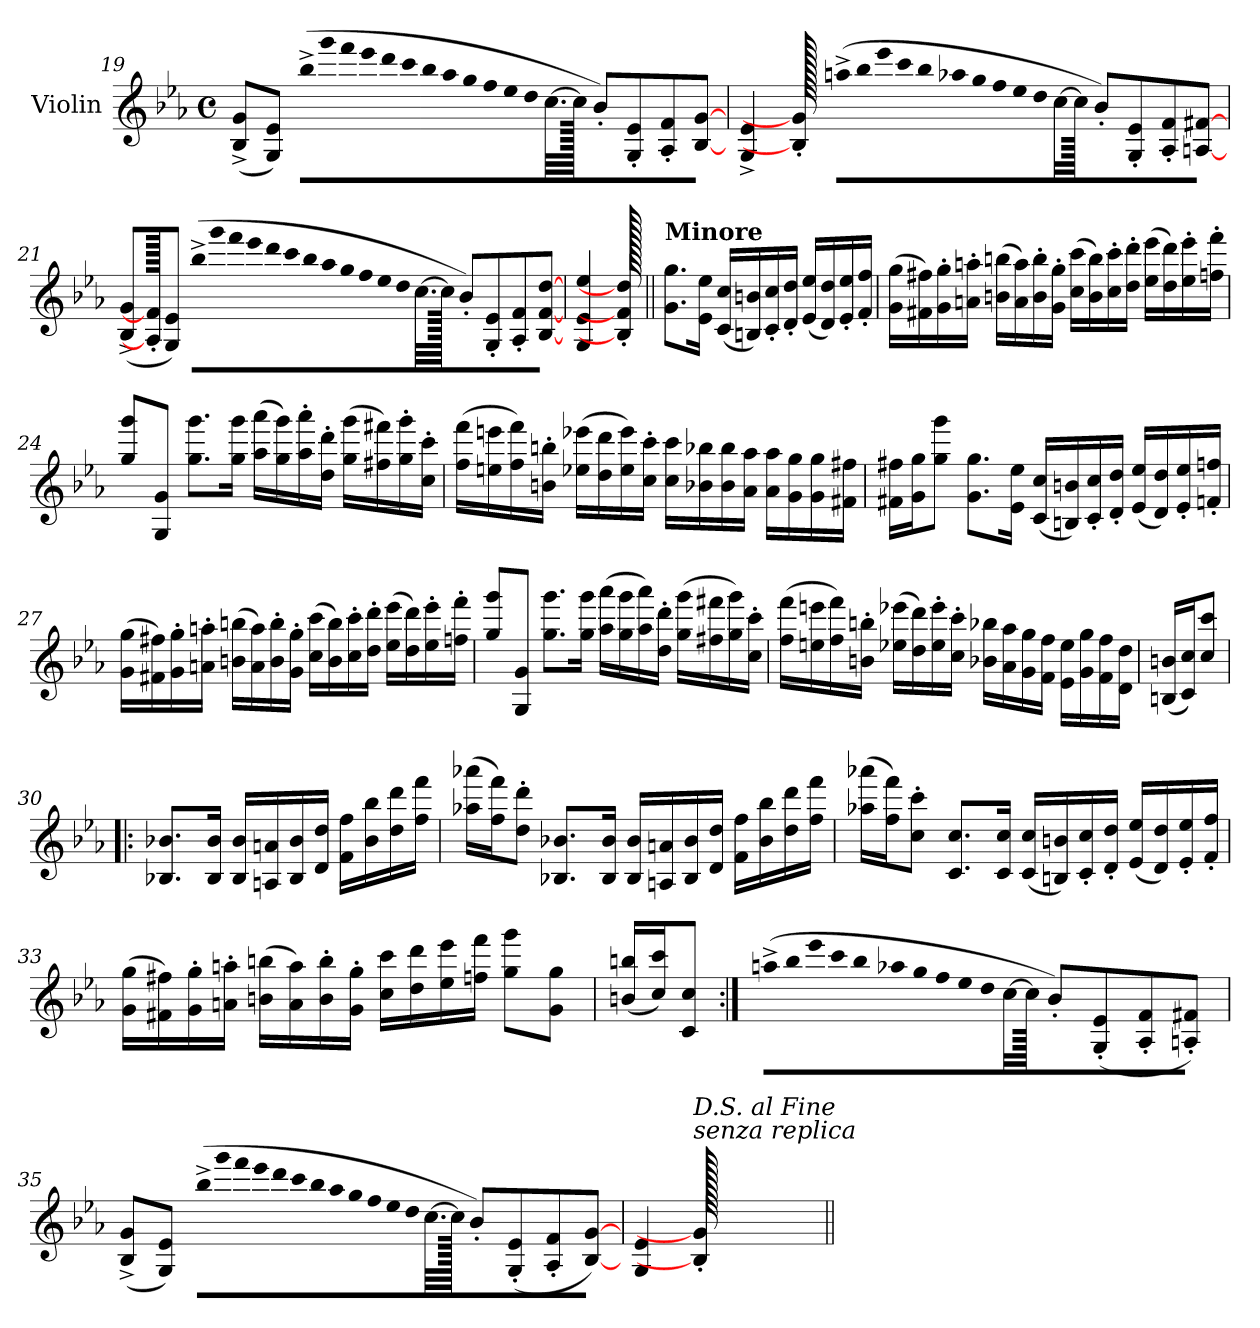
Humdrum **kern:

**kern
*part1
*staff1
*I"Violin
*I'Vln.
*clefG2
*k[b-e-a-]
*M4/4
*met(c)
=19
(<8B-/^ 8g/^L
8G/ 8e-/J)
*Xtuplet
!LO:N:vis=32
(>1920%37bb-^\LLL
!LO:N:vis=32
1920%37ggg\
!LO:N:vis=32
1920%37fff\
!LO:N:vis=32
1920%37eee-\
!LO:N:vis=32
1920%37ddd\
!LO:N:vis=32
1920%37ccc\
!LO:N:vis=32
1920%37bb-\
!LO:N:vis=32
1920%37aa-\
!LO:N:vis=32
1920%37gg\
!LO:N:vis=32
1920%37ff\
!LO:N:vis=32
1920%37ee-\
!LO:N:vis=32
1920%37dd\
[80.cc\JJJ
1920cc\]
8b-'/L)
8G/' 8e-/'
8A-/' 8f/'
[1920%239B-/ [1920%239g/J
!!LO:LB:g=z
=20
4G/^ 4e-/^
1920B-/]' 1920g/]'
!LO:N:vis=32
(>480%11aan^\LLL
!LO:N:vis=32
480%11bb-\
!LO:N:vis=32
480%11eee-\
!LO:N:vis=32
480%11ccc\
!LO:N:vis=32
480%11bb-\
!LO:N:vis=32
480%11aa-X\
!LO:N:vis=32
480%11gg\
!LO:N:vis=32
480%11ff\
!LO:N:vis=32
480%11ee-\
!LO:N:vis=32
480%11dd\
[48cc\JJJ
480cc\]
8b-'/L)
8G/' 8e-/'
8A-/' 8f/'
[480%59An/ [480%59f#X/J
=21
(<8B-/^ 8g/^L
480A/]' 480f#/]'
8G/ 8e-/J)
!LO:N:vis=32
(>1920%37bb-^\LLL
!LO:N:vis=32
1920%37ggg\
!LO:N:vis=32
1920%37fff\
!LO:N:vis=32
1920%37eee-\
!LO:N:vis=32
1920%37ddd\
!LO:N:vis=32
1920%37ccc\
!LO:N:vis=32
1920%37bb-\
!LO:N:vis=32
1920%37aa-\
!LO:N:vis=32
1920%37gg\
!LO:N:vis=32
1920%37ff\
!LO:N:vis=32
1920%37ee-\
!LO:N:vis=32
1920%37dd\
[80.cc\JJJ
1920cc\]
8b-'/L)
8G/' 8e-/'
8A-/' 8f/'
[1920%239B-/ [1920%239f/ [1920%239dd/J
=22
4G/ 4e-/ 4ee-/
1920B-/]' 1920f/]' 1920dd/]'
!!LO:LB:g=z
=22X3||
!LO:TX:a:B:t=Minore
8.g\ 8.gg\L
16e-\ 16ee-\Jk
(<16c/ 16cc/LL
16Bn/ 16bn/)
16c/' 16cc/'
16d/' 16dd/'JJ
(<16e-/ 16ee-/LL
16d/ 16dd/)
16e-/' 16ee-/'
16f/' 16ff/'JJ
=23
(>16g\ 16gg\LL
16f#X\ 16ff#X\)
16g\' 16gg\'
16an\' 16aan\'JJ
(>16bn\ 16bbn\LL
16a\ 16aa\)
16b\' 16bb\'
16g\' 16gg\'JJ
(>16cc\ 16ccc\LL
16b\ 16bb\)
16cc\' 16ccc\'
16dd\' 16ddd\'JJ
(>16ee-\ 16eee-\LL
16dd\ 16ddd\)
16ee-\' 16eee-\'
16ffn\' 16fff\'JJ
!!LO:LB:g=z
=24
8gg\ 8ggg\L
8G/ 8g/J
8.gg\ 8.ggg\L
16gg\ 16ggg\Jk
(>16aa-\ 16aaa-\LL
16gg\ 16ggg\)
16aa-\' 16aaa-\'
16dd\' 16ddd\'JJ
(>16gg\ 16ggg\LL
16ff#X\ 16fff#X\)
16gg\' 16ggg\'
16cc\' 16ccc\'JJ
=25
(>16ff\ 16fff\LL
16een\ 16eeen\
16ff\ 16fff\)
16bn\' 16bbn\'JJ
(>16ee-X\ 16eee-X\LL
16dd\ 16ddd\
16ee-\ 16eee-\)
16cc\' 16ccc\'JJ
16cc\ 16ccc\LL
16b-X\ 16bb-X\
16b-\ 16bb-\
16a-\ 16aa-\JJ
16a-\ 16aa-\LL
16g\ 16gg\
16g\ 16gg\
16f#X\ 16ff#X\JJ
!!LO:LB:g=z
=26
16f#X\ 16ff#X\LL
16g\ 16gg\J
8gg\ 8ggg\J
8.g\ 8.gg\L
16e-\ 16ee-\Jk
(<16c/ 16cc/LL
16Bn/ 16bn/)
16c/' 16cc/'
16d/' 16dd/'JJ
(<16e-/ 16ee-/LL
16d/ 16dd/)
16e-/' 16ee-/'
16fn/' 16ffn/'JJ
=27
(>16g\ 16gg\LL
16f#X\ 16ff#X\)
16g\' 16gg\'
16an\' 16aan\'JJ
(>16bn\ 16bbn\LL
16a\ 16aa\)
16b\' 16bb\'
16g\' 16gg\'JJ
(>16cc\ 16ccc\LL
16b\ 16bb\)
16cc\' 16ccc\'
16dd\' 16ddd\'JJ
(>16ee-\ 16eee-\LL
16dd\ 16ddd\)
16ee-\' 16eee-\'
16ffn\' 16fff\'JJ
!!LO:LB:g=z
=28
8gg\ 8ggg\L
8G/ 8g/J
8.gg\ 8.ggg\L
16gg\ 16ggg\Jk
(>16aa-\ 16aaa-\LL
16gg\ 16ggg\
16aa-\ 16aaa-\)
16dd\' 16ddd\'JJ
(>16gg\ 16ggg\LL
16ff#X\ 16fff#X\
16gg\ 16ggg\)
16cc\' 16ccc\'JJ
=29
(>16ff\ 16fff\LL
16een\ 16eeen\
16ff\ 16fff\)
16bn\' 16bbn\'JJ
(>16ee-X\ 16eee-X\LL
16dd\ 16ddd\)
16ee-\' 16eee-\'
16cc\' 16ccc\'JJ
16b-X\ 16bb-X\LL
16a-\ 16aa-\
16g\ 16gg\
16f\ 16ff\JJ
16e-\ 16ee-\LL
16g\ 16gg\
16f\ 16ff\
16d\ 16dd\JJ
!!LO:LB:g=z
=30
(<16Bn/ 16bn/LL
16c/ 16cc/J)
8cc/ 8ccc/J
=30X4!|:
8.B-X/ 8.b-X/L
16B-/ 16b-/Jk
16B-/ 16b-/LL
16An/ 16an/
16B-/ 16b-/
16d/ 16dd/JJ
16f\ 16ff\LL
16b-\ 16bb-\
16dd\ 16ddd\
16ff\ 16fff\JJ
=31
(>16aa-X\ 16aaa-X\LL
16ff\ 16fff\J)
8dd\' 8ddd\'J
8.B-X/ 8.b-X/L
16B-/ 16b-/Jk
16B-/ 16b-/LL
16An/ 16an/
16B-/ 16b-/
16d/ 16dd/JJ
16f\ 16ff\LL
16b-\ 16bb-\
16dd\ 16ddd\
16ff\ 16fff\JJ
!!LO:LB:g=z
=32
(>16aa-X\ 16aaa-X\LL
16ff\ 16fff\J)
8cc\' 8ccc\'J
8.c/ 8.cc/L
16c/ 16cc/Jk
(<16c/ 16cc/LL
16Bn/ 16bn/)
16c/' 16cc/'
16d/' 16dd/'JJ
(<16e-/ 16ee-/LL
16d/ 16dd/)
16e-/' 16ee-/'
16f/' 16ff/'JJ
=33
(>16g\ 16gg\LL
16f#X\ 16ff#X\)
16g\' 16gg\'
16an\' 16aan\'JJ
(>16bn\ 16bbn\LL
16a\ 16aa\)
16b\' 16bb\'
16g\' 16gg\'JJ
16cc\ 16ccc\LL
16dd\ 16ddd\
16ee-\ 16eee-\
16ffn\ 16fff\JJ
8gg\ 8ggg\L
8g\ 8gg\J
=34
(<16bn/ 16bbn/LL
16cc/ 16ccc/J)
8c/ 8cc/J
!!LO:LB:g=z
=34X5:|!
!LO:N:vis=32
(>480%11aan^\LLL
!LO:N:vis=32
480%11bb-\
!LO:N:vis=32
480%11eee-\
!LO:N:vis=32
480%11ccc\
!LO:N:vis=32
480%11bb-\
!LO:N:vis=32
480%11aa-X\
!LO:N:vis=32
480%11gg\
!LO:N:vis=32
480%11ff\
!LO:N:vis=32
480%11ee-\
!LO:N:vis=32
480%11dd\
[48cc\JJJ
480cc\]
8b-'/L)
(<8G/' 8e-/'
8A-/' 8f/'
8An/' 8f#X/'J)
=35
(<8B-/^ 8g/^L
8G/ 8e-/J)
!LO:N:vis=32
(>1920%37bb-^\LLL
!LO:N:vis=32
1920%37ggg\
!LO:N:vis=32
1920%37fff\
!LO:N:vis=32
1920%37eee-\
!LO:N:vis=32
1920%37ddd\
!LO:N:vis=32
1920%37ccc\
!LO:N:vis=32
1920%37bb-\
!LO:N:vis=32
1920%37aa-\
!LO:N:vis=32
1920%37gg\
!LO:N:vis=32
1920%37ff\
!LO:N:vis=32
1920%37ee-\
!LO:N:vis=32
1920%37dd\
[80.cc\JJJ
1920cc\]
8b-'/L)
(<8G/' 8e-/'
8A-/' 8f/'
[1920%239B-/ [1920%239g/J)
=36
4G/ 4e-/
!LO:TX:a:t=<i>D.S. al Fine\nsenza replica</i>
1920B-/]' 1920g/]'
=||
*-
